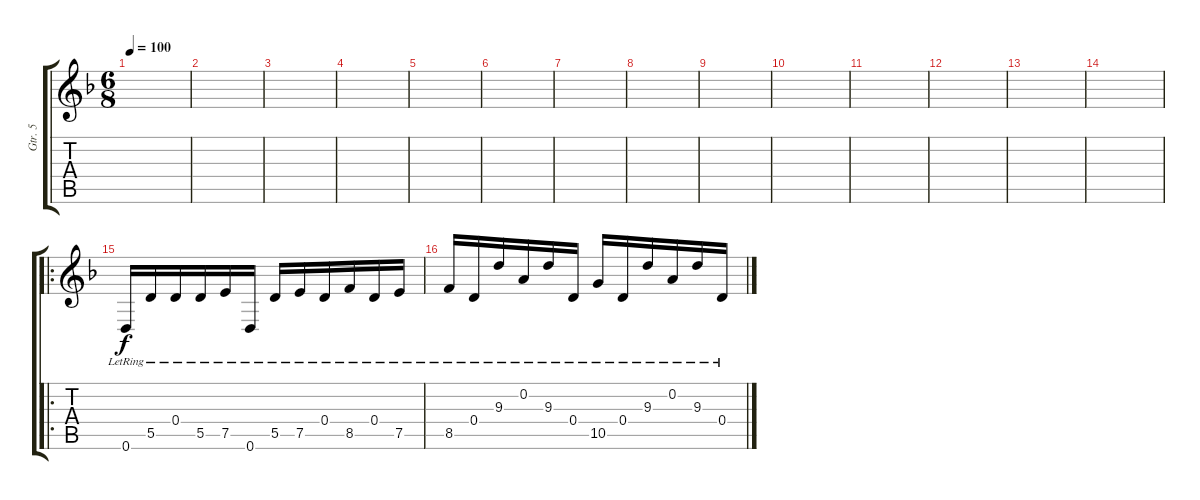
\track ("Gtr. 5" "Gtr. 5") {instrument acousticguitarsteel}
\staff {score tabs}
\tuning (E4 A3 F3 D3 A2 D2) {hide}
\ts (6 8)
\tempo 100
\clef g2
\ks f
|
|
|
|
|
|
|
|
|
|
|
|
|
|
\ro
0.6{lr}.16 5.5{lr}.16 0.4{lr}.16 5.5{lr}.16 7.5{lr}.16 0.6{lr}.16 5.5{lr}.16 7.5{lr}.16 0.4{lr}.16 8.5{lr}.16 0.4{lr}.16 7.5{lr}.16 |
8.5{lr}.16 0.4{lr}.16 9.3{lr}.16 0.2{lr}.16 9.3{lr}.16 0.4{lr}.16 10.5{lr}.16 0.4{lr}.16 9.3{lr}.16 0.2{lr}.16 9.3{lr}.16 0.4{lr}.16
